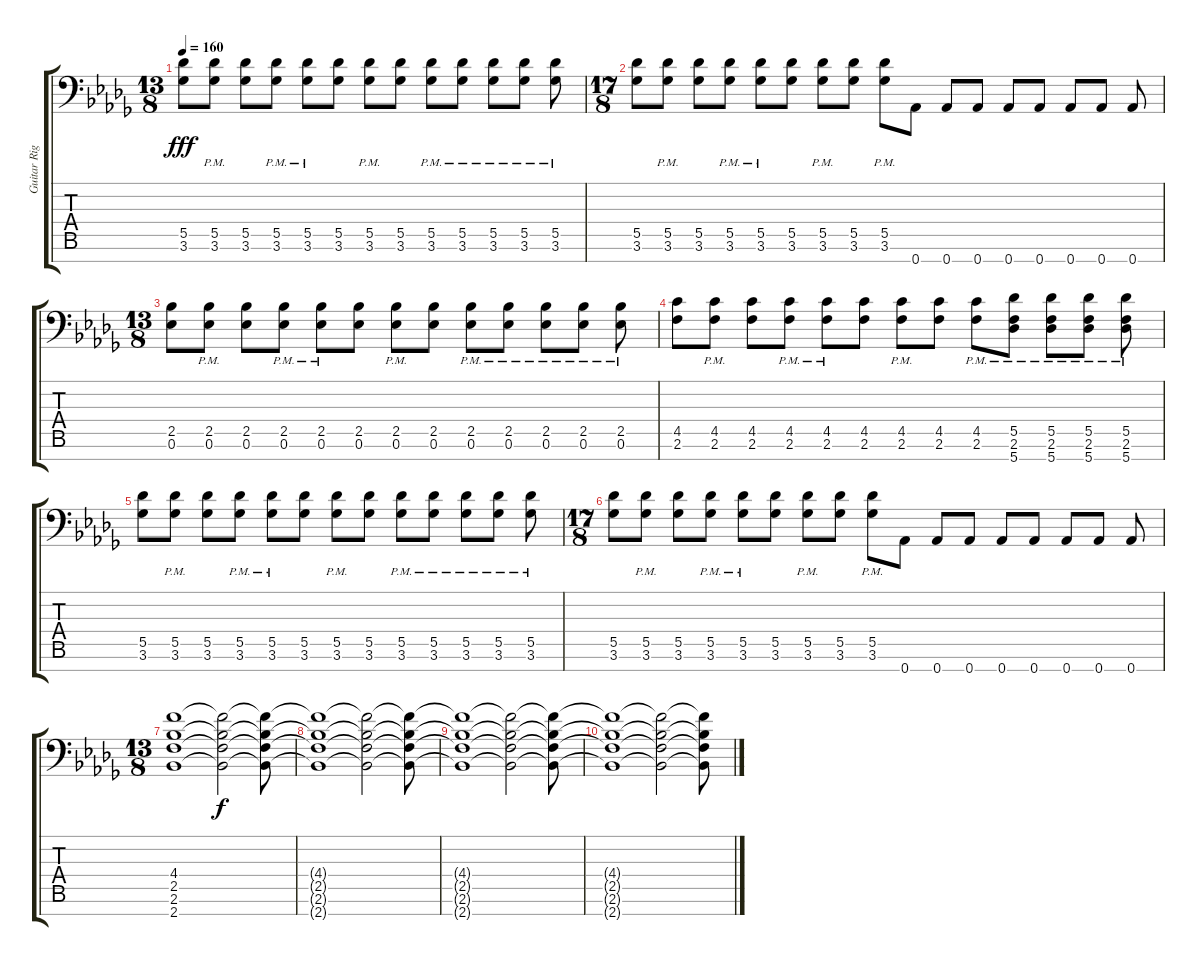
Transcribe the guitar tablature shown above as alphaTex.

\track ("Guitar Right" "Guitar Rig") {instrument overdrivenguitar}
\staff {score tabs}
\tuning (Eb4 Bb3 Gb3 Db3 Ab2 Eb2 Ab1) {hide}
\ts (13 8)
\tempo 160
\clef f4
\ks bbminor
(5.5 3.6).8{dy fff} (5.5{pm} 3.6{pm}).8 (5.5 3.6).8 (5.5{pm} 3.6{pm}).8 (5.5{pm} 3.6{pm}).8 (5.5 3.6).8 (5.5{pm} 3.6{pm}).8 (5.5 3.6).8 (5.5{pm} 3.6{pm}).8 (5.5{pm} 3.6{pm}).8 (5.5{pm} 3.6{pm}).8 (5.5{pm} 3.6{pm}).8 (5.5{pm} 3.6{pm}).8 |
\ts (17 8)
(5.5 3.6).8 (5.5{pm} 3.6{pm}).8 (5.5 3.6).8 (5.5{pm} 3.6{pm}).8 (5.5{pm} 3.6{pm}).8 (5.5 3.6).8 (5.5{pm} 3.6{pm}).8 (5.5 3.6).8 (5.5{pm} 3.6{pm}).8 0.7.8 0.7.8 0.7.8 0.7.8 0.7.8 0.7.8 0.7.8 0.7.8 |
\ts (13 8)
(2.5 0.6).8 (2.5{pm} 0.6{pm}).8 (2.5 0.6).8 (2.5{pm} 0.6{pm}).8 (2.5{pm} 0.6{pm}).8 (2.5 0.6).8 (2.5{pm} 0.6{pm}).8 (2.5 0.6).8 (2.5{pm} 0.6{pm}).8 (2.5{pm} 0.6{pm}).8 (2.5{pm} 0.6{pm}).8 (2.5{pm} 0.6{pm}).8 (2.5{pm} 0.6{pm}).8 |
(4.5 2.6).8 (4.5{pm} 2.6{pm}).8 (4.5 2.6).8 (4.5{pm} 2.6{pm}).8 (4.5{pm} 2.6{pm}).8 (4.5 2.6).8 (4.5{pm} 2.6{pm}).8 (4.5 2.6).8 (4.5{pm} 2.6{pm}).8 (5.5{pm} 2.6{pm} 5.7{pm}).8 (5.5{pm} 2.6{pm} 5.7{pm}).8 (5.5{pm} 2.6{pm} 5.7{pm}).8 (5.5{pm} 2.6{pm} 5.7{pm}).8 |
(5.5 3.6).8 (5.5{pm} 3.6{pm}).8 (5.5 3.6).8 (5.5{pm} 3.6{pm}).8 (5.5{pm} 3.6{pm}).8 (5.5 3.6).8 (5.5{pm} 3.6{pm}).8 (5.5 3.6).8 (5.5{pm} 3.6{pm}).8 (5.5{pm} 3.6{pm}).8 (5.5{pm} 3.6{pm}).8 (5.5{pm} 3.6{pm}).8 (5.5{pm} 3.6{pm}).8 |
\ts (17 8)
(5.5 3.6).8 (5.5{pm} 3.6{pm}).8 (5.5 3.6).8 (5.5{pm} 3.6{pm}).8 (5.5{pm} 3.6{pm}).8 (5.5 3.6).8 (5.5{pm} 3.6{pm}).8 (5.5 3.6).8 (5.5{pm} 3.6{pm}).8 0.7.8 0.7.8 0.7.8 0.7.8 0.7.8 0.7.8 0.7.8 0.7.8 |
\ts (13 8)
(4.4 2.5 2.6 2.7).1 (4.4{t} 2.5{t} 2.6{t} 2.7{t}).2{dy f} (4.4{t} 2.5{t} 2.6{t} 2.7{t}).8 |
(4.4{t} 2.5{t} 2.6{t} 2.7{t}).1 (4.4{t} 2.5{t} 2.6{t} 2.7{t}).2 (4.4{t} 2.5{t} 2.6{t} 2.7{t}).8 |
(4.4{t} 2.5{t} 2.6{t} 2.7{t}).1{volume 0} (4.4{t} 2.5{t} 2.6{t} 2.7{t}).2 (4.4{t} 2.5{t} 2.6{t} 2.7{t}).8 |
(4.4{t} 2.5{t} 2.6{t} 2.7{t}).1 (4.4{t} 2.5{t} 2.6{t} 2.7{t}).2 (4.4{t} 2.5{t} 2.6{t} 2.7{t}).8
